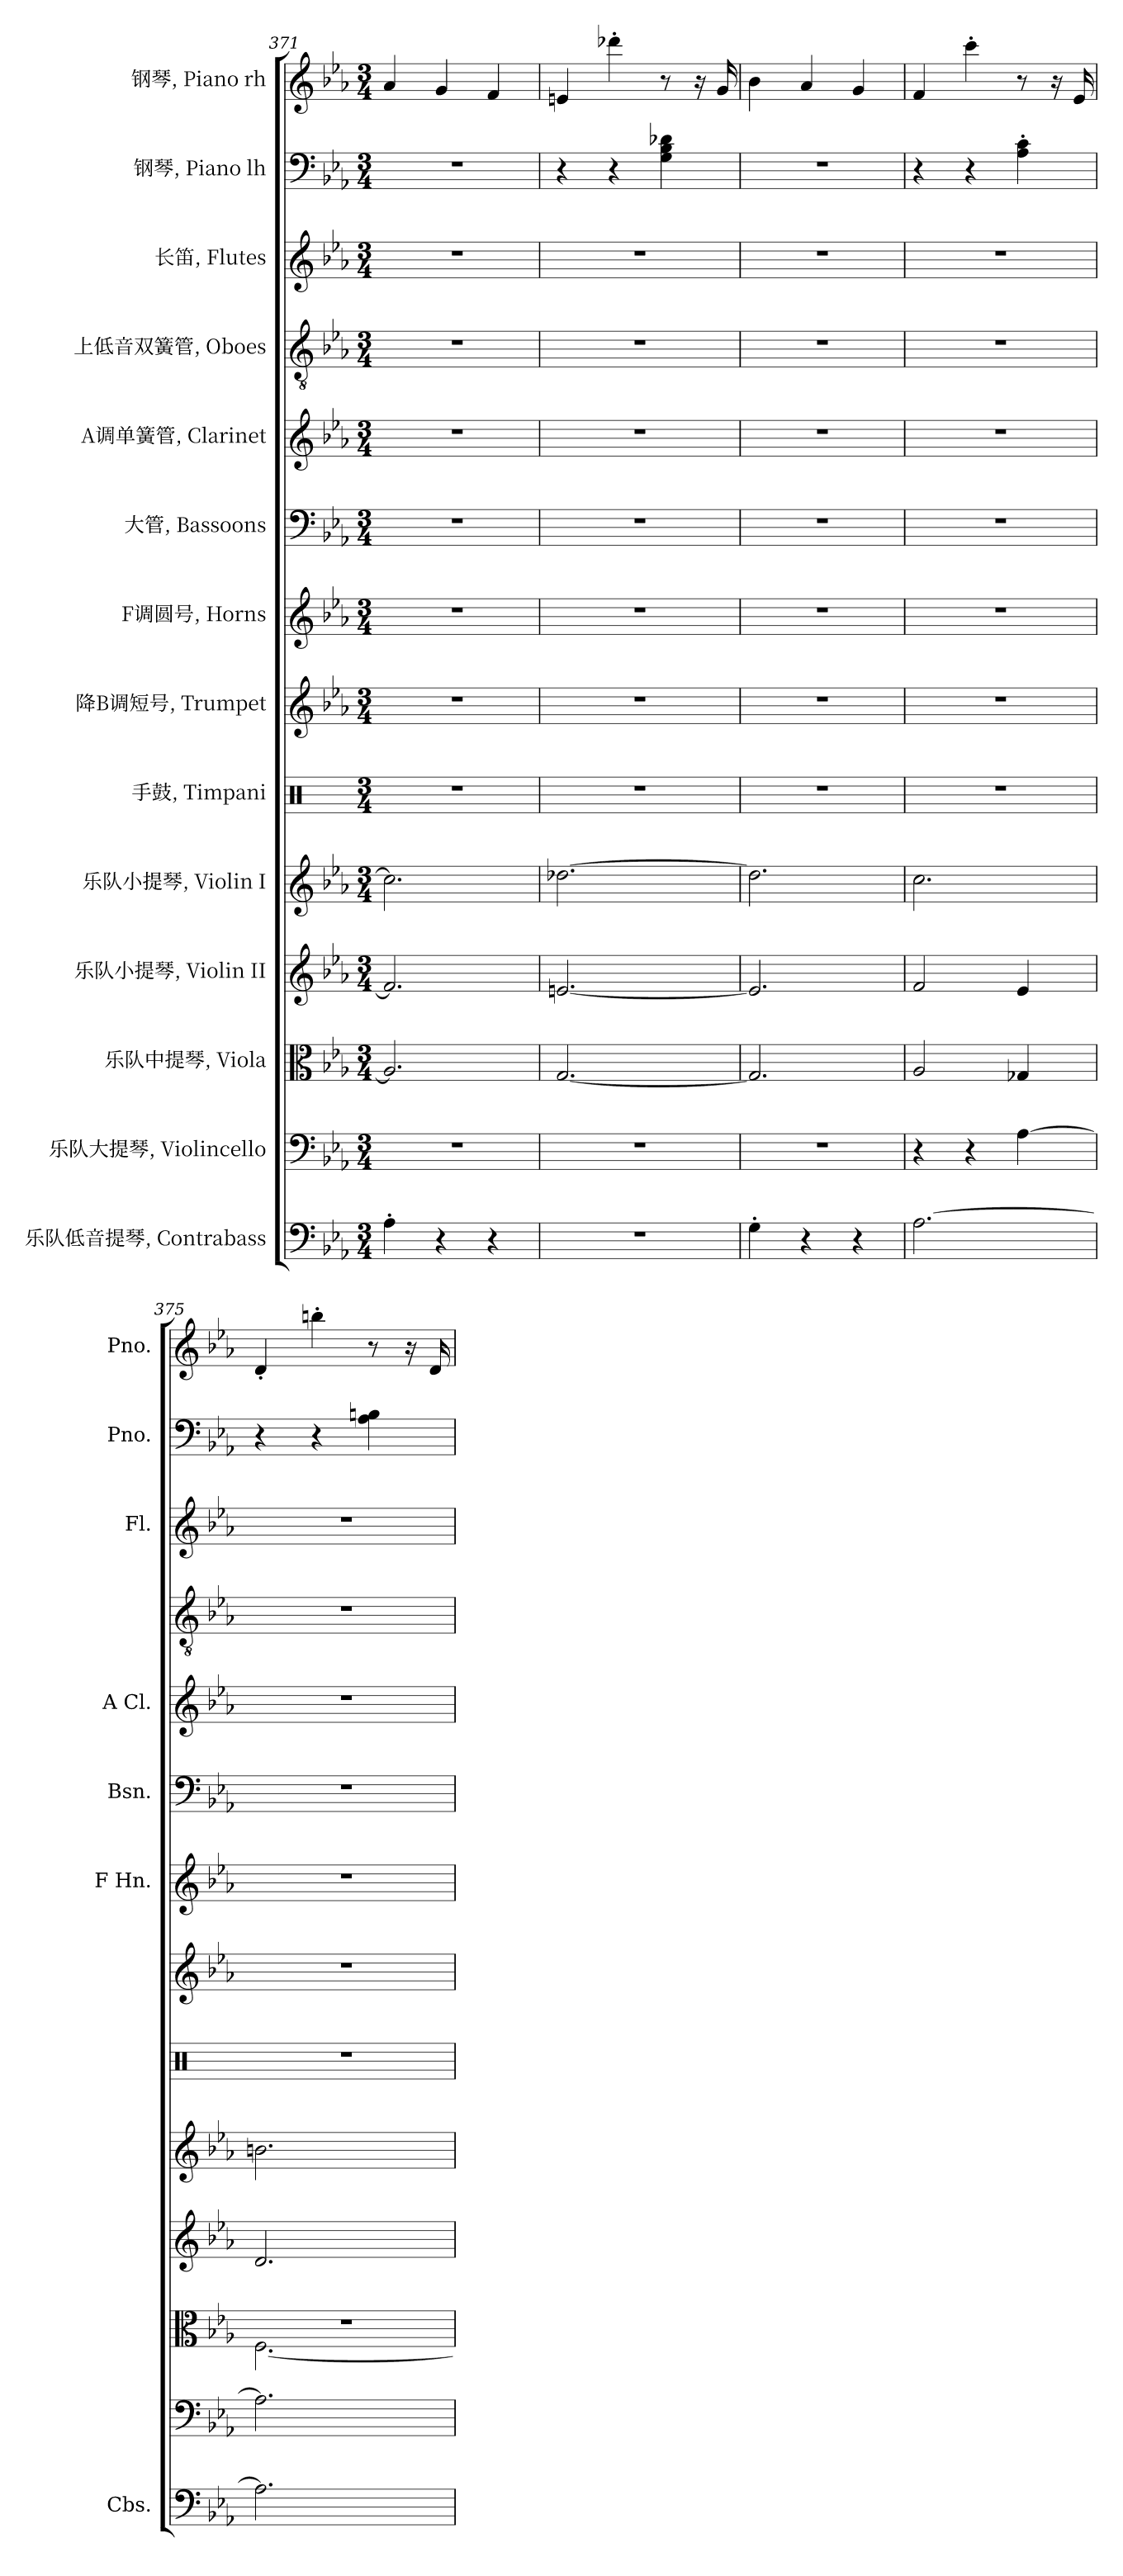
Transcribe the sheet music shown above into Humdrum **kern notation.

**kern	**kern	**kern	**kern	**kern	**kern	**kern	**kern	**kern	**kern	**kern	**kern	**kern	**kern
*part14	*part13	*part12	*part11	*part10	*part9	*part8	*part7	*part6	*part5	*part4	*part3	*part2	*part1
*staff14	*staff13	*staff12	*staff11	*staff10	*staff9	*staff8	*staff7	*staff6	*staff5	*staff4	*staff3	*staff2	*staff1
*I"乐队低音提琴, Contrabass	*I"乐队大提琴, Violincello	*I"乐队中提琴, Viola	*I"乐队小提琴, Violin II	*I"乐队小提琴, Violin I	*I"手鼓, Timpani	*I"降B调短号, Trumpet	*I"F调圆号, Horns	*I"大管, Bassoons	*I"A调单簧管, Clarinet	*I"上低音双簧管, Oboes	*I"长笛, Flutes	*I"钢琴, Piano lh	*I"钢琴, Piano rh
*I'Cbs.	*	*	*	*	*	*	*I'F Hn.	*I'Bsn.	*I'A Cl.	*	*I'Fl.	*I'Pno.	*I'Pno.
*clefF4	*clefF4	*clefC3	*clefG2	*clefG2	*clefX	*clefG2	*clefG2	*clefF4	*clefG2	*clefGv2	*clefG2	*clefF4	*clefG2
*ITrd7c12	*	*	*	*	*	*ITrd1c2	*ITrd4c7	*	*ITrd2c3	*	*	*	*
*k[b-e-a-]	*k[b-e-a-]	*k[b-e-a-]	*k[b-e-a-]	*k[b-e-a-]	*k[]	*k[b-e-a-d-g-]	*k[b-e-a-d-]	*k[b-e-a-]	*k[]	*k[b-e-a-]	*k[b-e-a-]	*k[b-e-a-]	*k[b-e-a-]
*M3/4	*M3/4	*M3/4	*M3/4	*M3/4	*M3/4	*M3/4	*M3/4	*M3/4	*M3/4	*M3/4	*M3/4	*M3/4	*M3/4
=371	=371	=371	=371	=371	=371	=371	=371	=371	=371	=371	=371	=371	=371
4AA-'\	2.r	2.A-/]	2.f/]	2.cc\]	2.r	2.r	2.r	2.r	2.r	2.r	2.r	2.r	4a-/
4r	.	.	.	.	.	.	.	.	.	.	.	.	4g/
4r	.	.	.	.	.	.	.	.	.	.	.	.	4f/
=372	=372	=372	=372	=372	=372	=372	=372	=372	=372	=372	=372	=372	=372
2.r	2.r	[2.G/	[2.en/	[2.dd-X\	2.r	2.r	2.r	2.r	2.r	2.r	2.r	4r	4en/
.	.	.	.	.	.	.	.	.	.	.	.	4r	4ddd-X'\
.	.	.	.	.	.	.	.	.	.	.	.	4G\ 4B-\ 4d-X\	8r
.	.	.	.	.	.	.	.	.	.	.	.	.	16r
.	.	.	.	.	.	.	.	.	.	.	.	.	16g/
=373	=373	=373	=373	=373	=373	=373	=373	=373	=373	=373	=373	=373	=373
4GG'\	2.r	2.G/]	2.e/]	2.dd-\]	2.r	2.r	2.r	2.r	2.r	2.r	2.r	2.r	4b-\
4r	.	.	.	.	.	.	.	.	.	.	.	.	4a-/
4r	.	.	.	.	.	.	.	.	.	.	.	.	4g/
!!LO:PB:g=z
=374	=374	=374	=374	=374	=374	=374	=374	=374	=374	=374	=374	=374	=374
[2.AA-\	4r	2A-/	2f/	2.cc\	2.r	2.r	2.r	2.r	2.r	2.r	2.r	4r	4f/
.	4r	.	.	.	.	.	.	.	.	.	.	4r	4ccc'\
.	[4A-\	4G-X/	4e-/	.	.	.	.	.	.	.	.	4A-\' 4c\'	8r
.	.	.	.	.	.	.	.	.	.	.	.	.	16r
.	.	.	.	.	.	.	.	.	.	.	.	.	16e-/
=375	=375	=375	=375	=375	=375	=375	=375	=375	=375	=375	=375	=375	=375
*	*	*^	*	*	*	*	*	*	*	*	*	*	*
2.AA-\]	2.A-\]	2.r	[2.F\	2.d/	2.bn\	2.r	2.r	2.r	2.r	2.r	2.r	2.r	4r	4d'/
.	.	.	.	.	.	.	.	.	.	.	.	.	4r	4bbn'\
.	.	.	.	.	.	.	.	.	.	.	.	.	4A-\ 4Bn\	8r
.	.	.	.	.	.	.	.	.	.	.	.	.	.	16r
.	.	.	.	.	.	.	.	.	.	.	.	.	.	16d/
*	*	*v	*v	*	*	*	*	*	*	*	*	*	*	*
=	=	=	=	=	=	=	=	=	=	=	=	=	=
*-	*-	*-	*-	*-	*-	*-	*-	*-	*-	*-	*-	*-	*-
